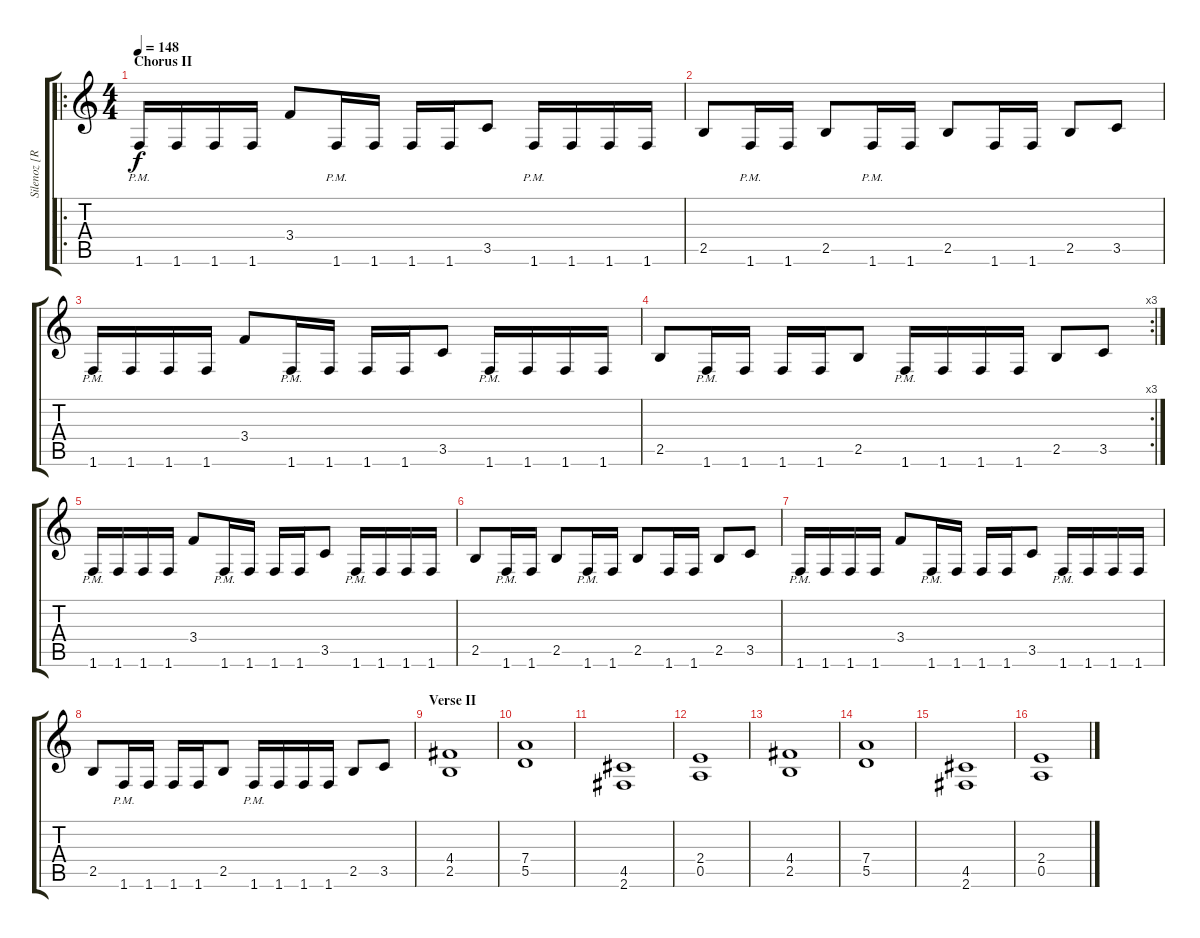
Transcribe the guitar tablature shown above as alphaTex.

\track ("Silenoz [Rhythm Guitar]" "Silenoz [R") {instrument distortionguitar}
\staff {score tabs}
\tuning (E4 B3 G3 D3 A2 E2) {hide}
\ro
\ts (4 4)
\section ("" "Chorus II")
\tempo 148
\clef g2
\ks c
1.6{pm}.16{dy f} 1.6.16 1.6.16 1.6.16 3.4.8 1.6{pm}.16 1.6.16 1.6.16 1.6.16 3.5.8 1.6{pm}.16 1.6.16 1.6.16 1.6.16 |
2.5.8 1.6{pm}.16 1.6.16 2.5.8 1.6{pm}.16 1.6.16 2.5.8 1.6.16 1.6.16 2.5.8 3.5.8 |
1.6{pm}.16 1.6.16 1.6.16 1.6.16 3.4.8 1.6{pm}.16 1.6.16 1.6.16 1.6.16 3.5.8 1.6{pm}.16 1.6.16 1.6.16 1.6.16 |
\rc 3
2.5.8 1.6{pm}.16 1.6.16 1.6.16 1.6.16 2.5.8 1.6{pm}.16 1.6.16 1.6.16 1.6.16 2.5.8 3.5.8 |
1.6{pm}.16 1.6.16 1.6.16 1.6.16 3.4.8 1.6{pm}.16 1.6.16 1.6.16 1.6.16 3.5.8 1.6{pm}.16 1.6.16 1.6.16 1.6.16 |
2.5.8 1.6{pm}.16 1.6.16 2.5.8 1.6{pm}.16 1.6.16 2.5.8 1.6.16 1.6.16 2.5.8 3.5.8 |
1.6{pm}.16 1.6.16 1.6.16 1.6.16 3.4.8 1.6{pm}.16 1.6.16 1.6.16 1.6.16 3.5.8 1.6{pm}.16 1.6.16 1.6.16 1.6.16 |
2.5.8 1.6{pm}.16 1.6.16 1.6.16 1.6.16 2.5.8 1.6{pm}.16 1.6.16 1.6.16 1.6.16 2.5.8 3.5.8 |
\section ("" "Verse II")
(4.4 2.5).1 |
(7.4 5.5).1 |
(4.5 2.6).1 |
(2.4 0.5).1 |
(4.4 2.5).1 |
(7.4 5.5).1 |
(4.5 2.6).1 |
(2.4 0.5).1
